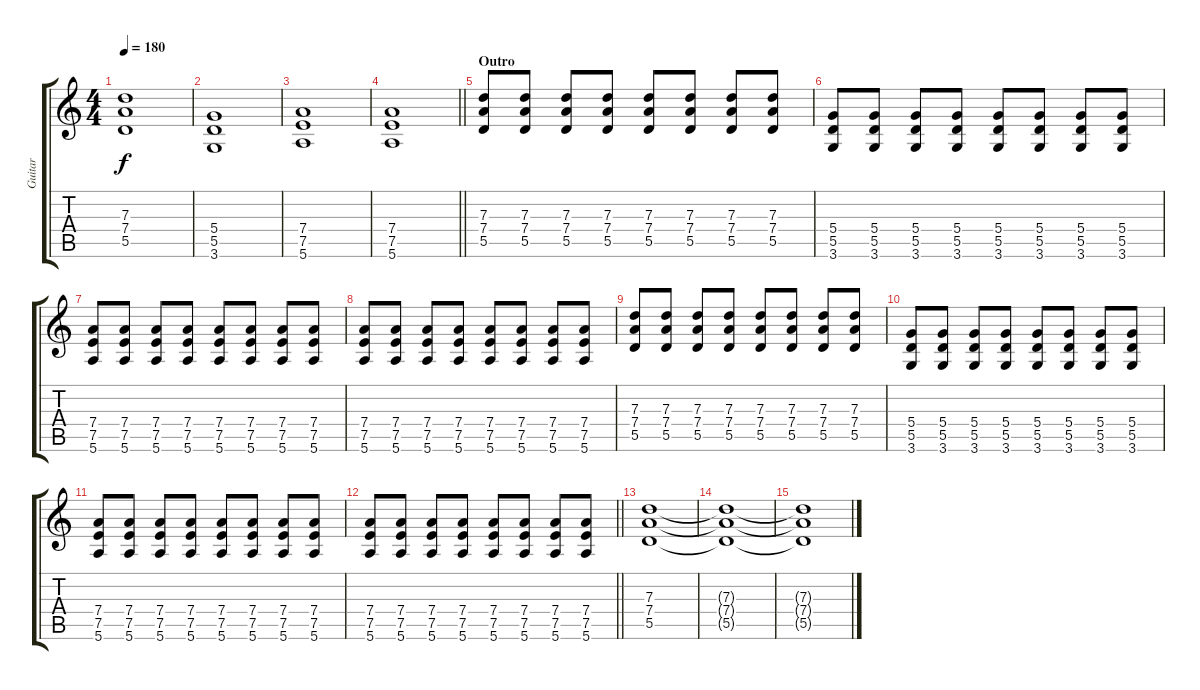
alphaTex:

\track ("Guitar" "Guitar") {instrument distortionguitar}
\staff {score tabs}
\tuning (E4 B3 G3 D3 A2 E2) {hide}
\ts (4 4)
\tempo 180
\clef g2
\ks c
(7.3 7.4 5.5).1{dy f} |
(5.4 5.5 3.6).1 |
(7.4 7.5 5.6).1 |
\barLineRight lightlight
(7.4 7.5 5.6).1 |
\section ("" "Outro")
(7.3 7.4 5.5).8 (7.3 7.4 5.5).8 (7.3 7.4 5.5).8 (7.3 7.4 5.5).8 (7.3 7.4 5.5).8 (7.3 7.4 5.5).8 (7.3 7.4 5.5).8 (7.3 7.4 5.5).8 |
(5.4 5.5 3.6).8 (5.4 5.5 3.6).8 (5.4 5.5 3.6).8 (5.4 5.5 3.6).8 (5.4 5.5 3.6).8 (5.4 5.5 3.6).8 (5.4 5.5 3.6).8 (5.4 5.5 3.6).8 |
(7.4 7.5 5.6).8 (7.4 7.5 5.6).8 (7.4 7.5 5.6).8 (7.4 7.5 5.6).8 (7.4 7.5 5.6).8 (7.4 7.5 5.6).8 (7.4 7.5 5.6).8 (7.4 7.5 5.6).8 |
(7.4 7.5 5.6).8 (7.4 7.5 5.6).8 (7.4 7.5 5.6).8 (7.4 7.5 5.6).8 (7.4 7.5 5.6).8 (7.4 7.5 5.6).8 (7.4 7.5 5.6).8 (7.4 7.5 5.6).8 |
(7.3 7.4 5.5).8 (7.3 7.4 5.5).8 (7.3 7.4 5.5).8 (7.3 7.4 5.5).8 (7.3 7.4 5.5).8 (7.3 7.4 5.5).8 (7.3 7.4 5.5).8 (7.3 7.4 5.5).8 |
(5.4 5.5 3.6).8 (5.4 5.5 3.6).8 (5.4 5.5 3.6).8 (5.4 5.5 3.6).8 (5.4 5.5 3.6).8 (5.4 5.5 3.6).8 (5.4 5.5 3.6).8 (5.4 5.5 3.6).8 |
(7.4 7.5 5.6).8 (7.4 7.5 5.6).8 (7.4 7.5 5.6).8 (7.4 7.5 5.6).8 (7.4 7.5 5.6).8 (7.4 7.5 5.6).8 (7.4 7.5 5.6).8 (7.4 7.5 5.6).8 |
\barLineRight lightlight
(7.4 7.5 5.6).8 (7.4 7.5 5.6).8 (7.4 7.5 5.6).8 (7.4 7.5 5.6).8 (7.4 7.5 5.6).8 (7.4 7.5 5.6).8 (7.4 7.5 5.6).8 (7.4 7.5 5.6).8 |
(7.3 7.4 5.5).1 |
(7.3{t} 7.4{t} 5.5{t}).1 |
(7.3{t} 7.4{t} 5.5{t}).1
